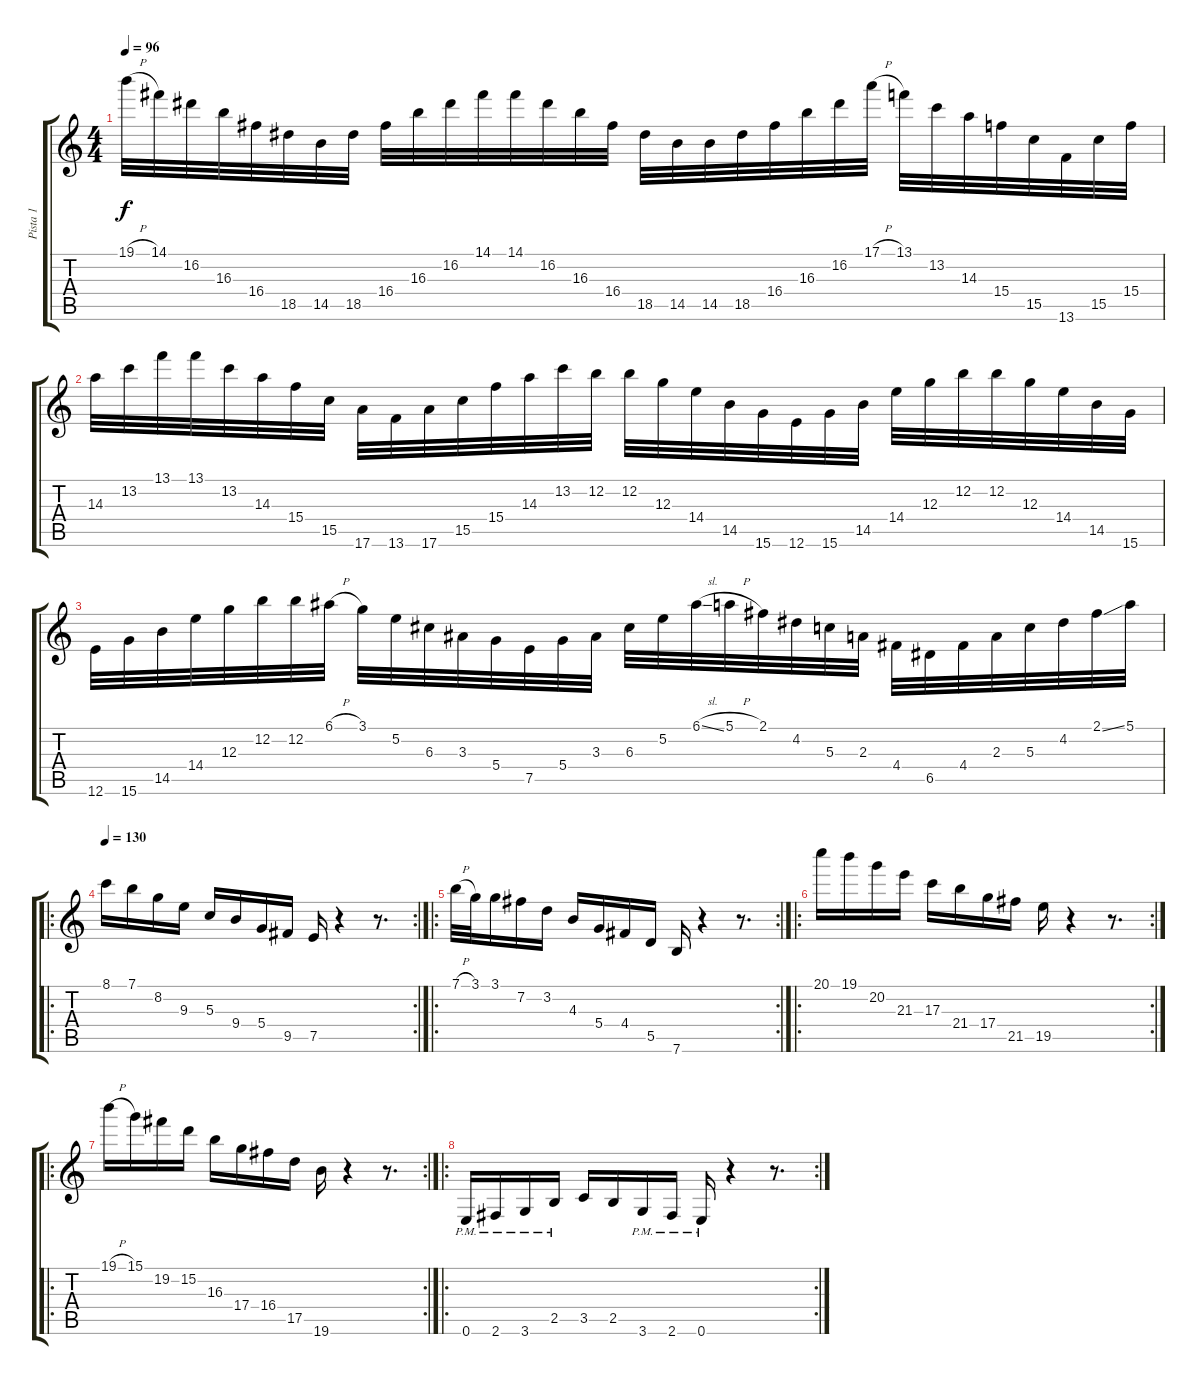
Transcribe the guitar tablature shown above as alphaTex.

\track ("Pista 1" "Pista 1") {instrument overdrivenguitar}
\staff {score tabs}
\tuning (E4 B3 G3 D3 A2 E2) {hide}
\ts (4 4)
\tempo 96
\clef g2
\ks c
19.1{h}.32{dy f} 14.1.32 16.2.32 16.3.32 16.4.32 18.5.32 14.5.32 18.5.32 16.4.32 16.3.32 16.2.32 14.1.32 14.1.32 16.2.32 16.3.32 16.4.32 18.5.32 14.5.32 14.5.32 18.5.32 16.4.32 16.3.32 16.2.32 17.1{h}.32 13.1.32 13.2.32 14.3.32 15.4.32 15.5.32 13.6.32 15.5.32 15.4.32 |
14.3.32 13.2.32 13.1.32 13.1.32 13.2.32 14.3.32 15.4.32 15.5.32 17.6.32 13.6.32 17.6.32 15.5.32 15.4.32 14.3.32 13.2.32 12.2.32 12.2.32 12.3.32 14.4.32 14.5.32 15.6.32 12.6.32 15.6.32 14.5.32 14.4.32 12.3.32 12.2.32 12.2.32 12.3.32 14.4.32 14.5.32 15.6.32 |
12.6.32 15.6.32 14.5.32 14.4.32 12.3.32 12.2.32 12.2.32 6.1{h}.32 3.1.32 5.2.32 6.3.32 3.3.32 5.4.32 7.5.32 5.4.32 3.3.32 6.3.32 5.2.32 6.1{sl}.32 5.1{h}.32 2.1.32 4.2.32 5.3.32 2.3.32 4.4.32 6.5.32 4.4.32 2.3.32 5.3.32 4.2.32 2.1{ss}.32 5.1.32 |
\ro
\rc 2
\tempo 130
8.1.16 7.1.16 8.2.16 9.3.16 5.3.16 9.4.16 5.4.16 9.5.16 7.5.16 r.4 r.8{d} |
\ro
\rc 2
7.1{h}.32 3.1.32 3.1.16 7.2.16 3.2.16 4.3.16 5.4.16 4.4.16 5.5.16 7.6.16 r.4 r.8{d} |
\ro
\rc 2
20.1.16 19.1.16 20.2.16 21.3.16 17.3.16 21.4.16 17.4.16 21.5.16 19.5.16 r.4 r.8{d} |
\ro
\rc 2
19.1{h}.16 15.1.16 19.2.16 15.2.16 16.3.16 17.4.16 16.4.16 17.5.16 19.6.16 r.4 r.8{d} |
\ro
\rc 2
0.6{pm}.16 2.6{pm}.16 3.6{pm}.16 2.5{pm}.16 3.5.16 2.5.16 3.6{pm}.16 2.6{pm}.16 0.6{pm}.16 r.4 r.8{d}
